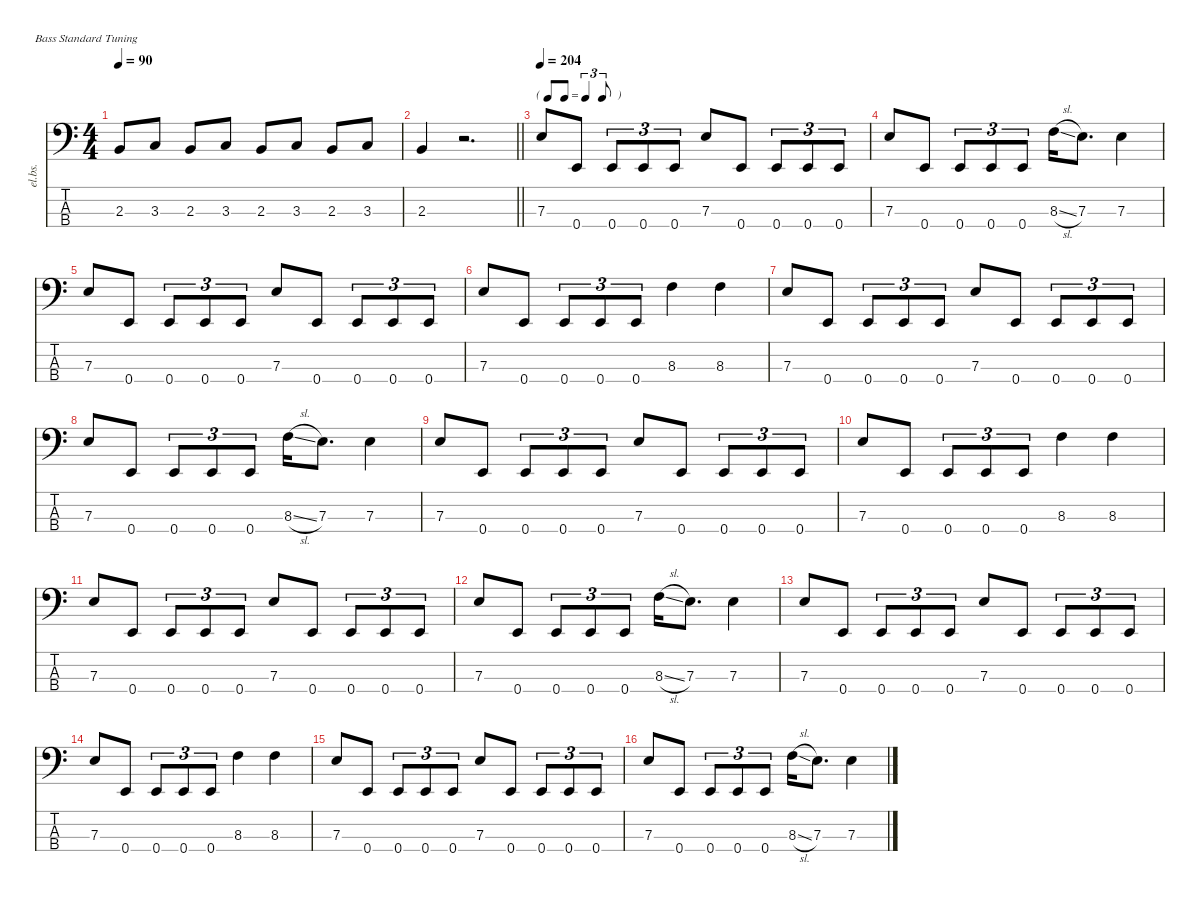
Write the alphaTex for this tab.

\defaultSystemsLayout 4
\hideDynamics
\bracketExtendMode nobrackets
\otherSystemsTrackNameOrientation horizontal
\track ("Cliff Burton" "el.bs.") {defaultSystemsLayout 8 instrument electricbassfinger}
\staff {score tabs}
\tuning (G2 D2 A1 E1)
\ts (4 4)
\beaming (8 2 2 2 2)
\tempo 90
\clef f4
\ks aminor
2.3.8{dy f beam Up} 3.3.8{beam Up} 2.3.8{beam Up} 3.3.8{beam Up} 2.3.8{beam Up} 3.3.8{beam Up} 2.3.8{beam Up} 3.3.8{beam Up} |
\barLineRight lightlight
2.3.4{beam Up} r.2{d beam Up} |
\tf triplet8th
\tempo 204
7.3.8{beam Up} 0.4.8{beam Up} 0.4.8{tu (3 2) beam Up} 0.4.8{tu (3 2) beam Up} 0.4.8{tu (3 2) beam Up} 7.3.8{beam Up} 0.4.8{beam Up} 0.4.8{tu (3 2) beam Up} 0.4.8{tu (3 2) beam Up} 0.4.8{tu (3 2) beam Up} |
7.3.8{beam Up} 0.4.8{beam Up} 0.4.8{tu (3 2) beam Up} 0.4.8{tu (3 2) beam Up} 0.4.8{tu (3 2) beam Up} 8.3{sl}.16{beam Down} 7.3.8{d beam Down} 7.3.4{beam Down} |
7.3.8{beam Up} 0.4.8{beam Up} 0.4.8{tu (3 2) beam Up} 0.4.8{tu (3 2) beam Up} 0.4.8{tu (3 2) beam Up} 7.3.8{beam Up} 0.4.8{beam Up} 0.4.8{tu (3 2) beam Up} 0.4.8{tu (3 2) beam Up} 0.4.8{tu (3 2) beam Up} |
7.3.8{beam Up} 0.4.8{beam Up} 0.4.8{tu (3 2) beam Up} 0.4.8{tu (3 2) beam Up} 0.4.8{tu (3 2) beam Up} 8.3.4{beam Down} 8.3.4{beam Down} |
7.3.8{beam Up} 0.4.8{beam Up} 0.4.8{tu (3 2) beam Up} 0.4.8{tu (3 2) beam Up} 0.4.8{tu (3 2) beam Up} 7.3.8{beam Up} 0.4.8{beam Up} 0.4.8{tu (3 2) beam Up} 0.4.8{tu (3 2) beam Up} 0.4.8{tu (3 2) beam Up} |
7.3.8{beam Up} 0.4.8{beam Up} 0.4.8{tu (3 2) beam Up} 0.4.8{tu (3 2) beam Up} 0.4.8{tu (3 2) beam Up} 8.3{sl}.16{beam Down} 7.3.8{d beam Down} 7.3.4{beam Down} |
7.3.8{beam Up} 0.4.8{beam Up} 0.4.8{tu (3 2) beam Up} 0.4.8{tu (3 2) beam Up} 0.4.8{tu (3 2) beam Up} 7.3.8{beam Up} 0.4.8{beam Up} 0.4.8{tu (3 2) beam Up} 0.4.8{tu (3 2) beam Up} 0.4.8{tu (3 2) beam Up} |
7.3.8{beam Up} 0.4.8{beam Up} 0.4.8{tu (3 2) beam Up} 0.4.8{tu (3 2) beam Up} 0.4.8{tu (3 2) beam Up} 8.3.4{beam Down} 8.3.4{beam Down} |
7.3.8{beam Up} 0.4.8{beam Up} 0.4.8{tu (3 2) beam Up} 0.4.8{tu (3 2) beam Up} 0.4.8{tu (3 2) beam Up} 7.3.8{beam Up} 0.4.8{beam Up} 0.4.8{tu (3 2) beam Up} 0.4.8{tu (3 2) beam Up} 0.4.8{tu (3 2) beam Up} |
7.3.8{beam Up} 0.4.8{beam Up} 0.4.8{tu (3 2) beam Up} 0.4.8{tu (3 2) beam Up} 0.4.8{tu (3 2) beam Up} 8.3{sl}.16{beam Down} 7.3.8{d beam Down} 7.3.4{beam Down} |
7.3.8{beam Up} 0.4.8{beam Up} 0.4.8{tu (3 2) beam Up} 0.4.8{tu (3 2) beam Up} 0.4.8{tu (3 2) beam Up} 7.3.8{beam Up} 0.4.8{beam Up} 0.4.8{tu (3 2) beam Up} 0.4.8{tu (3 2) beam Up} 0.4.8{tu (3 2) beam Up} |
7.3.8{beam Up} 0.4.8{beam Up} 0.4.8{tu (3 2) beam Up} 0.4.8{tu (3 2) beam Up} 0.4.8{tu (3 2) beam Up} 8.3.4{beam Down} 8.3.4{beam Down} |
7.3.8{beam Up} 0.4.8{beam Up} 0.4.8{tu (3 2) beam Up} 0.4.8{tu (3 2) beam Up} 0.4.8{tu (3 2) beam Up} 7.3.8{beam Up} 0.4.8{beam Up} 0.4.8{tu (3 2) beam Up} 0.4.8{tu (3 2) beam Up} 0.4.8{tu (3 2) beam Up} |
7.3.8{beam Up} 0.4.8{beam Up} 0.4.8{tu (3 2) beam Up} 0.4.8{tu (3 2) beam Up} 0.4.8{tu (3 2) beam Up} 8.3{sl}.16{beam Down} 7.3.8{d beam Down} 7.3.4{beam Down}
